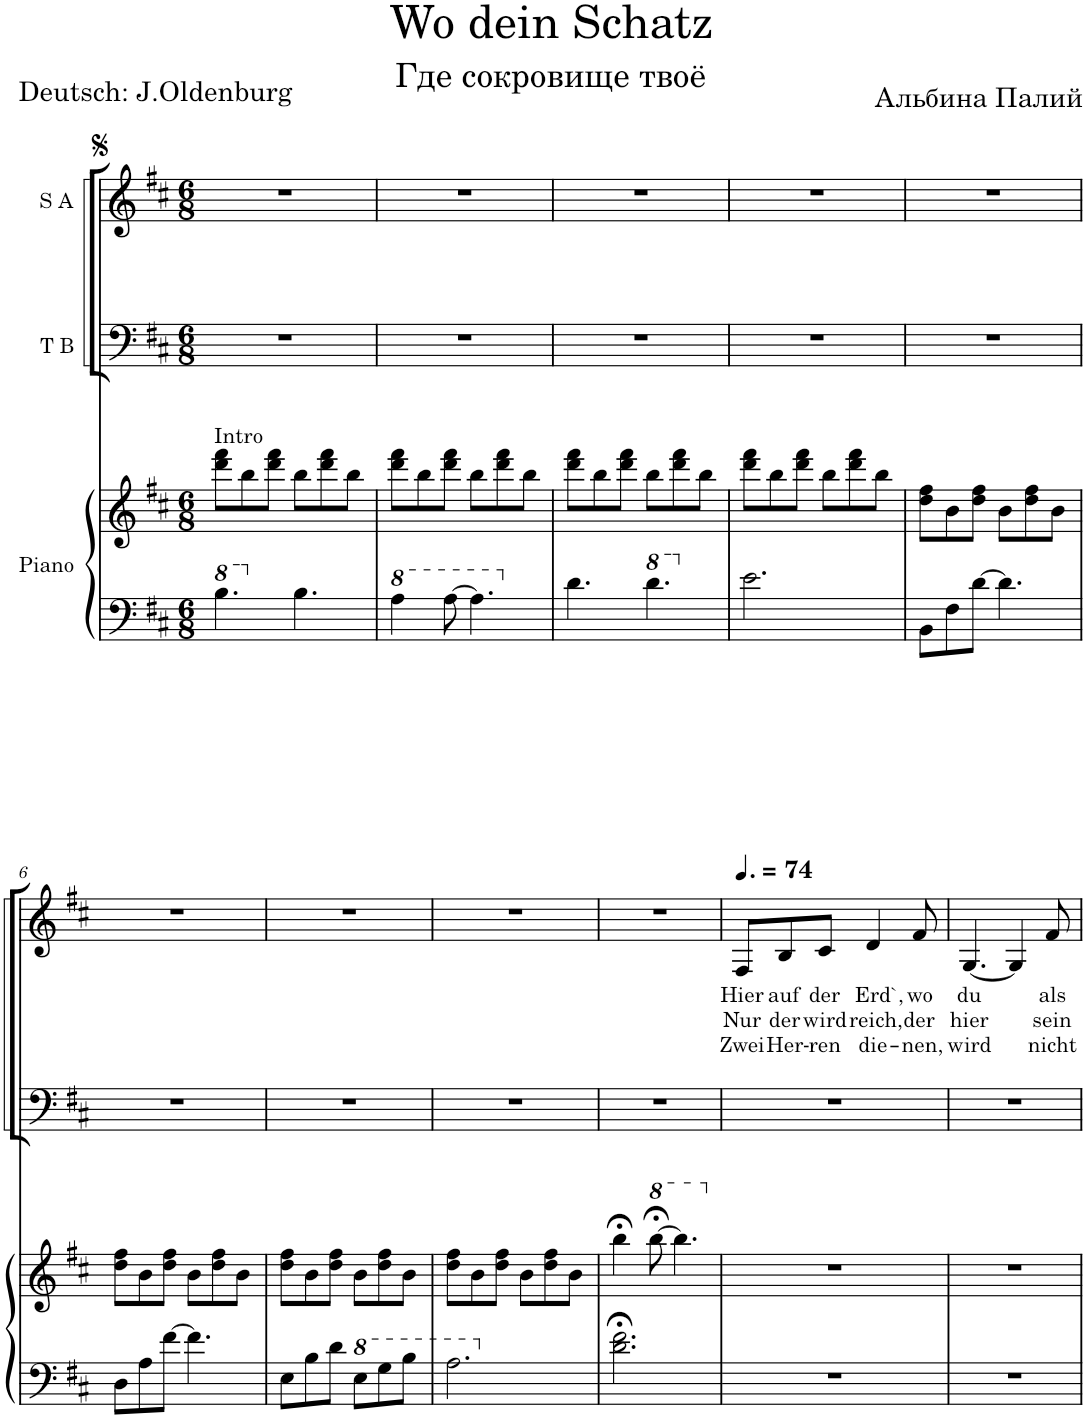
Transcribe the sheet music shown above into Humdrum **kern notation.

**kern	**kern	**kern	**kern	**text	**text	**text
*part3	*part3	*part2	*part1	*part1	*part1	*part1
*staff4	*staff3	*staff2	*staff1	*staff1	*staff1	*staff1
*I"Piano	*	*I"T B	*I"S A	*	*	*
*I'Pno	*	*	*	*	*	*
*clefF4	*clefG2	*clefF4	*clefG2	*	*	*
*k[f#c#]	*k[f#c#]	*k[f#c#]	*k[f#c#]	*	*	*
*M6/8	*M6/8	*M6/8	*M6/8	*	*	*
*8va	*	*	*	*	*	*
=1	=1	=1	=1	=1	=1	=1
!	!LO:TX:a:t=Intro	!	!	!	!	!
4.b\	8ddd\ 8fff#\L	2.r	2.r	.	.	.
.	8bb\	.	.	.	.	.
.	8ddd\ 8fff#\J	.	.	.	.	.
*X8va	*	*	*	*	*	*
4.B\	8bb\L	.	.	.	.	.
.	8ddd\ 8fff#\	.	.	.	.	.
.	8bb\J	.	.	.	.	.
=2	=2	=2	=2	=2	=2	=2
*8va	*	*	*	*	*	*
4a\	8ddd\ 8fff#\L	2.r	2.r	.	.	.
.	8bb\	.	.	.	.	.
[8a\	8ddd\ 8fff#\J	.	.	.	.	.
4.a\]	8bb\L	.	.	.	.	.
.	8ddd\ 8fff#\	.	.	.	.	.
.	8bb\J	.	.	.	.	.
=3	=3	=3	=3	=3	=3	=3
*X8va	*	*	*	*	*	*
4.d\	8ddd\ 8fff#\L	2.r	2.r	.	.	.
.	8bb\	.	.	.	.	.
.	8ddd\ 8fff#\J	.	.	.	.	.
*8va	*	*	*	*	*	*
4.dd\	8bb\L	.	.	.	.	.
.	8ddd\ 8fff#\	.	.	.	.	.
.	8bb\J	.	.	.	.	.
=4	=4	=4	=4	=4	=4	=4
*X8va	*	*	*	*	*	*
2.e\	8ddd\ 8fff#\L	2.r	2.r	.	.	.
.	8bb\	.	.	.	.	.
.	8ddd\ 8fff#\J	.	.	.	.	.
.	8bb\L	.	.	.	.	.
.	8ddd\ 8fff#\	.	.	.	.	.
.	8bb\J	.	.	.	.	.
=5	=5	=5	=5	=5	=5	=5
8BB\L	8dd\ 8ff#\L	2.r	2.r	.	.	.
8F#\	8b\	.	.	.	.	.
[8d\J	8dd\ 8ff#\J	.	.	.	.	.
4.d\]	8b\L	.	.	.	.	.
.	8dd\ 8ff#\	.	.	.	.	.
.	8b\J	.	.	.	.	.
!!LO:LB:g=z
=6	=6	=6	=6	=6	=6	=6
8D\L	8dd\ 8ff#\L	2.r	2.r	.	.	.
8A\	8b\	.	.	.	.	.
[8f#\J	8dd\ 8ff#\J	.	.	.	.	.
4.f#\]	8b\L	.	.	.	.	.
.	8dd\ 8ff#\	.	.	.	.	.
.	8b\J	.	.	.	.	.
=7	=7	=7	=7	=7	=7	=7
8E\L	8dd\ 8ff#\L	2.r	2.r	.	.	.
8B\	8b\	.	.	.	.	.
8d\J	8dd\ 8ff#\J	.	.	.	.	.
*8va	*	*	*	*	*	*
8e\L	8b\L	.	.	.	.	.
8g\	8dd\ 8ff#\	.	.	.	.	.
8b\J	8b\J	.	.	.	.	.
=8	=8	=8	=8	=8	=8	=8
2.a\	8dd\ 8ff#\L	2.r	2.r	.	.	.
.	8b\	.	.	.	.	.
.	8dd\ 8ff#\J	.	.	.	.	.
.	8b\L	.	.	.	.	.
.	8dd\ 8ff#\	.	.	.	.	.
.	8b\J	.	.	.	.	.
=9	=9	=9	=9	=9	=9	=9
*X8va	*	*	*	*	*	*
2.d\;< 2.f#\;<	4bb;<\	2.r	2.r	.	.	.
*	*8va	*	*	*	*	*
.	[8bbb;<\	.	.	.	.	.
.	4.bbb\]	.	.	.	.	.
=10	=10	=10	=10	=10	=10	=10
*	*X8va	*	*	*	*	*
*	*	*	*MM111	*	*	*
!	!	!	!	!LO:LY:b	!LO:LY:b	!LO:LY:b
2.r	2.r	2.r	8F#/L	Hier	Nur	Zwei
!	!	!	!	!LO:LY:b	!LO:LY:b	!LO:LY:b
.	.	.	8B/	auf	der	Her-
!	!	!	!	!LO:LY:b	!LO:LY:b	!LO:LY:b
.	.	.	8c#/J	der	wird	-ren
!	!	!	!	!LO:LY:b	!LO:LY:b	!LO:LY:b
.	.	.	4d/	Erd`,	reich,	die-
!	!	!	!	!LO:LY:b	!LO:LY:b	!LO:LY:b
.	.	.	8f#/	wo	der	-nen,
=11	=11	=11	=11	=11	=11	=11
!	!	!	!	!LO:LY:b	!LO:LY:b	!LO:LY:b
2.r	2.r	2.r	[4.G/	du	hier	wird
.	.	.	4G/]	.	.	.
!	!	!	!	!LO:LY:b	!LO:LY:b	!LO:LY:b
.	.	.	8f#/	als	sein	nicht
=	=	=	=	=	=	=
*-	*-	*-	*-	*-	*-	*-
